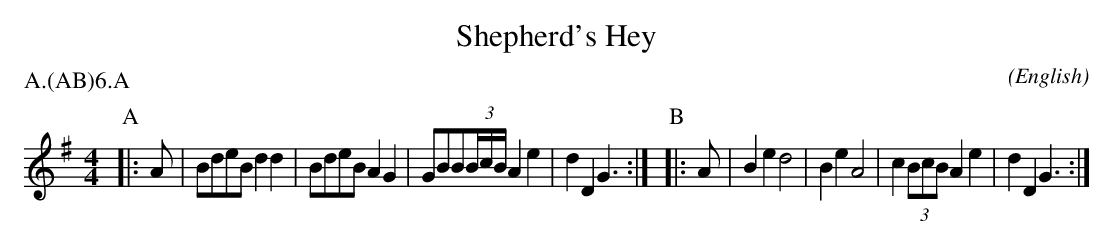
X:1
T:Shepherd's Hey
M:4/4
C:
O:English
P:A.(AB)6.A
K:G
P:A
|:\
A | BdeB  d2 d2 | BdeB  A2 G2 | GBB(3B/2c/2B/2 A2 e2 | d2 D2 G3 :|\
P:B
|:\
A | B2 e2 d4    | B2 e2 A4    | c2 (3BcB       A2 e2 | d2 D2 G3 :|
